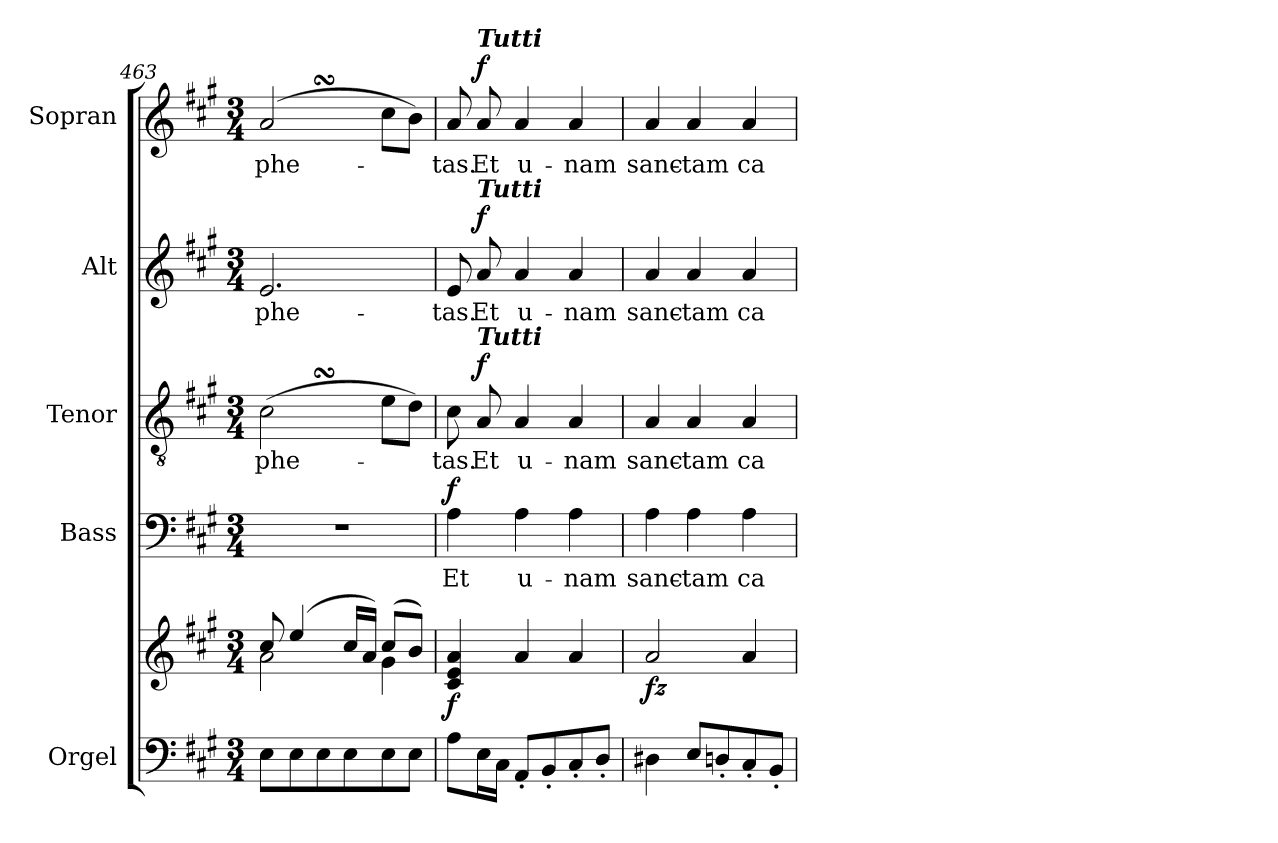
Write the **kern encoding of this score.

**kern	**kern	**dynam	**kern	**text	**dynam	**kern	**text	**dynam	**kern	**text	**dynam	**kern	**text	**dynam
*part5	*part5	*part5	*part4	*part4	*part4	*part3	*part3	*part3	*part2	*part2	*part2	*part1	*part1	*part1
*staff6	*staff5	*staff5/6	*staff4	*staff4	*staff4	*staff3	*staff3	*staff3	*staff2	*staff2	*staff2	*staff1	*staff1	*staff1
*I"Orgel	*	*	*I"Bass	*	*	*I"Tenor	*	*	*I"Alt	*	*	*I"Sopran	*	*
*I'Org.	*	*	*I'B.	*	*	*I'T.	*	*	*I'A.	*	*	*I'S.	*	*
*clefF4	*clefG2	*	*clefF4	*	*	*clefGv2	*	*	*clefG2	*	*	*clefG2	*	*
*k[f#c#g#]	*k[f#c#g#]	*	*k[f#c#g#]	*	*	*k[f#c#g#]	*	*	*k[f#c#g#]	*	*	*k[f#c#g#]	*	*
*A:	*A:	*	*A:	*	*	*A:	*	*	*A:	*	*	*A:	*	*
*M3/4	*M3/4	*	*M3/4	*	*	*M3/4	*	*	*M3/4	*	*	*M3/4	*	*
=463	=463	=463	=463	=463	=463	=463	=463	=463	=463	=463	=463	=463	=463	=463
*	*^	*	*	*	*	*	*	*	*	*	*	*	*	*
!	!	!	!	!	!	!	!	!LO:LY:b	!	!	!LO:LY:b	!	!	!LO:LY:b	!
8E\L	8cc#/	2a\	.	2.r	.	.	(>2c#SsS\	-phe-	.	2.e/	-phe-	.	(2aSSs/	-phe-	.
8E\	(4ee/	.	.	.	.	.	.	.	.	.	.	.	.	.	.
8E\	.	.	.	.	.	.	.	.	.	.	.	.	.	.	.
8E\	16cc#/LL	.	.	.	.	.	.	.	.	.	.	.	.	.	.
.	16a/JJ)	.	.	.	.	.	.	.	.	.	.	.	.	.	.
8E\	(>8cc#/L	4g#\	.	.	.	.	8e\L	.	.	.	.	.	8cc#\L	.	.
8E\J	8b/J)	.	.	.	.	.	8d\J)	.	.	.	.	.	8b\J)	.	.
*	*v	*v	*	*	*	*	*	*	*	*	*	*	*	*	*
=464	=464	=464	=464	=464	=464	=464	=464	=464	=464	=464	=464	=464	=464	=464
!	!	!LO:DY:b	!	!LO:LY:b	!LO:DY:a	!	!LO:LY:b	!	!	!LO:LY:b	!	!	!LO:LY:b	!
8A\L	4c#/ 4e/ 4a/	f	4A\	Et	f	8c#\	-tas.	.	8e/	-tas.	.	8a/	-tas.	.
!	!	!	!	!	!	!	!	!	!	!	!	!LO:TX:a:Bi:t=Tutti	!	!
!	!	!	!	!	!	!	!	!	!LO:TX:a:Bi:t=Tutti	!	!	!	!	!
!	!	!	!	!	!	!LO:TX:a:Bi:t=Tutti	!	!	!	!	!	!	!	!
!	!	!	!	!	!	!	!LO:LY:b	!LO:DY:a	!	!LO:LY:b	!LO:DY:a	!	!LO:LY:b	!LO:DY:a
16E\L	.	.	.	.	.	8A/	Et	f	8a/	Et	f	8a/	Et	f
16C#\JJ	.	.	.	.	.	.	.	.	.	.	.	.	.	.
!	!	!	!	!LO:LY:b	!	!	!LO:LY:b	!	!	!LO:LY:b	!	!	!LO:LY:b	!
8AA'</L	4a/	.	4A\	u-	.	4A/	u-	.	4a/	u-	.	4a/	u-	.
8BB'</	.	.	.	.	.	.	.	.	.	.	.	.	.	.
!	!	!	!	!LO:LY:b	!	!	!LO:LY:b	!	!	!LO:LY:b	!	!	!LO:LY:b	!
8C#'</	4a/	.	4A\	-nam	.	4A/	-nam	.	4a/	-nam	.	4a/	-nam	.
8D'</J	.	.	.	.	.	.	.	.	.	.	.	.	.	.
!!LO:LB:g=z
=465	=465	=465	=465	=465	=465	=465	=465	=465	=465	=465	=465	=465	=465	=465
!	!	!LO:DY:b	!	!LO:LY:b	!	!	!LO:LY:b	!	!	!LO:LY:b	!	!	!LO:LY:b	!
4D#X\	2a/	fz	4A\	sanc-	.	4A/	sanc-	.	4a/	sanc-	.	4a/	sanc-	.
!	!	!	!	!LO:LY:b	!	!	!LO:LY:b	!	!	!LO:LY:b	!	!	!LO:LY:b	!
8E/L	.	.	4A\	-tam	.	4A/	-tam	.	4a/	-tam	.	4a/	-tam	.
8Dn'</	.	.	.	.	.	.	.	.	.	.	.	.	.	.
!	!	!	!	!LO:LY:b	!	!	!LO:LY:b	!	!	!LO:LY:b	!	!	!LO:LY:b	!
8C#'</	4a/	.	4A\	ca-	.	4A/	ca-	.	4a/	ca-	.	4a/	ca-	.
8BB'</J	.	.	.	.	.	.	.	.	.	.	.	.	.	.
=	=	=	=	=	=	=	=	=	=	=	=	=	=	=
*-	*-	*-	*-	*-	*-	*-	*-	*-	*-	*-	*-	*-	*-	*-
